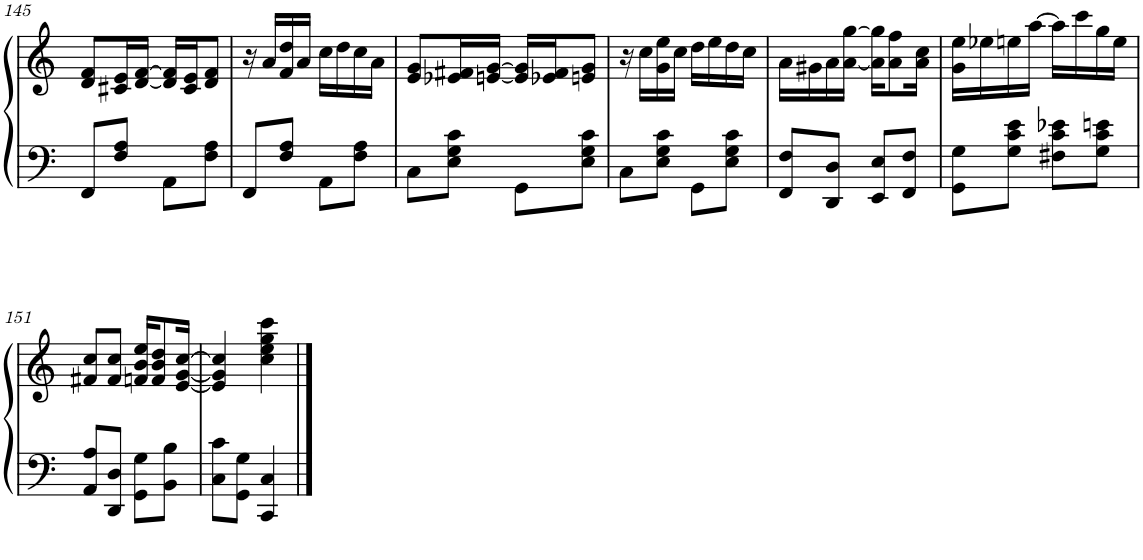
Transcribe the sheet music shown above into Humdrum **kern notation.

**kern	**kern
*part1	*part1
*staff2	*staff1
*I"Piano	*
*I'Pno.	*
!!LO:PB:g=z
*clefG2	*clefG2
*k[]	*k[]
*M2/4	*M2/4
=145	=145
8FF'/L	8d/' 8f/'L
8F/' 8A/'J	16c#X/' 16e/'L
.	[16d/ [16f/JJ
8AA'\L	16d/] 16f/]LL
.	16c#/' 16e/'J
8F\' 8A\'J	8d/' 8f/'J
=146	=146
8FF'/L	16r
.	16a'/LL
8F/' 8A/'J	16f/' 16dd/'
.	16a'/JJ
8AA'\L	16cc'\LL
.	16dd'\
8F\' 8A\'J	16cc'\
.	16a'\JJ
=147	=147
8C'\L	8e/' 8g/'L
8E\' 8G\' 8c\'J	16e-X/' 16f#X/'L
.	[16en/ [16g/JJ
8GG'\L	16e/] 16g/]LL
.	16e-X/' 16f#/'J
8E\' 8G\' 8c\'J	8en/' 8g/'J
=148	=148
8C'\L	16r
.	16cc'\LL
8E\' 8G\' 8c\'J	16g\' 16ee\'
.	16cc'\JJ
8GG'\L	16dd'\LL
.	16ee'\
8E\' 8G\' 8c\'J	16dd'\
.	16cc'\JJ
=149	=149
8FF/' 8F/'L	16a'\LL
.	16g#X'\
8DD/' 8D/'J	16a'\
.	[16a\ [16gg\JJ
8EE/' 8E/'L	16a\] 16gg\]KL
.	8a\' 8ff\'
8FF/' 8F/'J	.
.	16a\' 16cc\'Jk
=150	=150
8GG\' 8G\'L	16g\' 16ee\'LL
.	16ee-X'\
8G\' 8c\' 8e\'J	16een'\
.	[16aa\JJ
8F#X\' 8c\' 8e-X\'L	16aa\LL]
.	16ccc'\
8G\' 8c\' 8en\'J	16gg'\
.	16ee'\JJ
!!LO:LB:g=z
=151	=151
8AA/' 8A/'L	8f#X/' 8cc/'L
8DD/' 8D/'J	8f#/' 8cc/'J
8GG\' 8G\'L	16fn/' 16b/' 16ee/'KL
.	8f/' 8b/' 8dd/'
8BB\' 8B\'J	.
.	[16e/ [16g/ [16cc/Jk
=152	=152
8C\' 8c\'L	4e/] 4g/] 4cc/]
8GG\' 8G\'J	.
4CC/' 4C/'	4cc\' 4ee\' 4gg\' 4ccc\'
==	==
*-	*-
